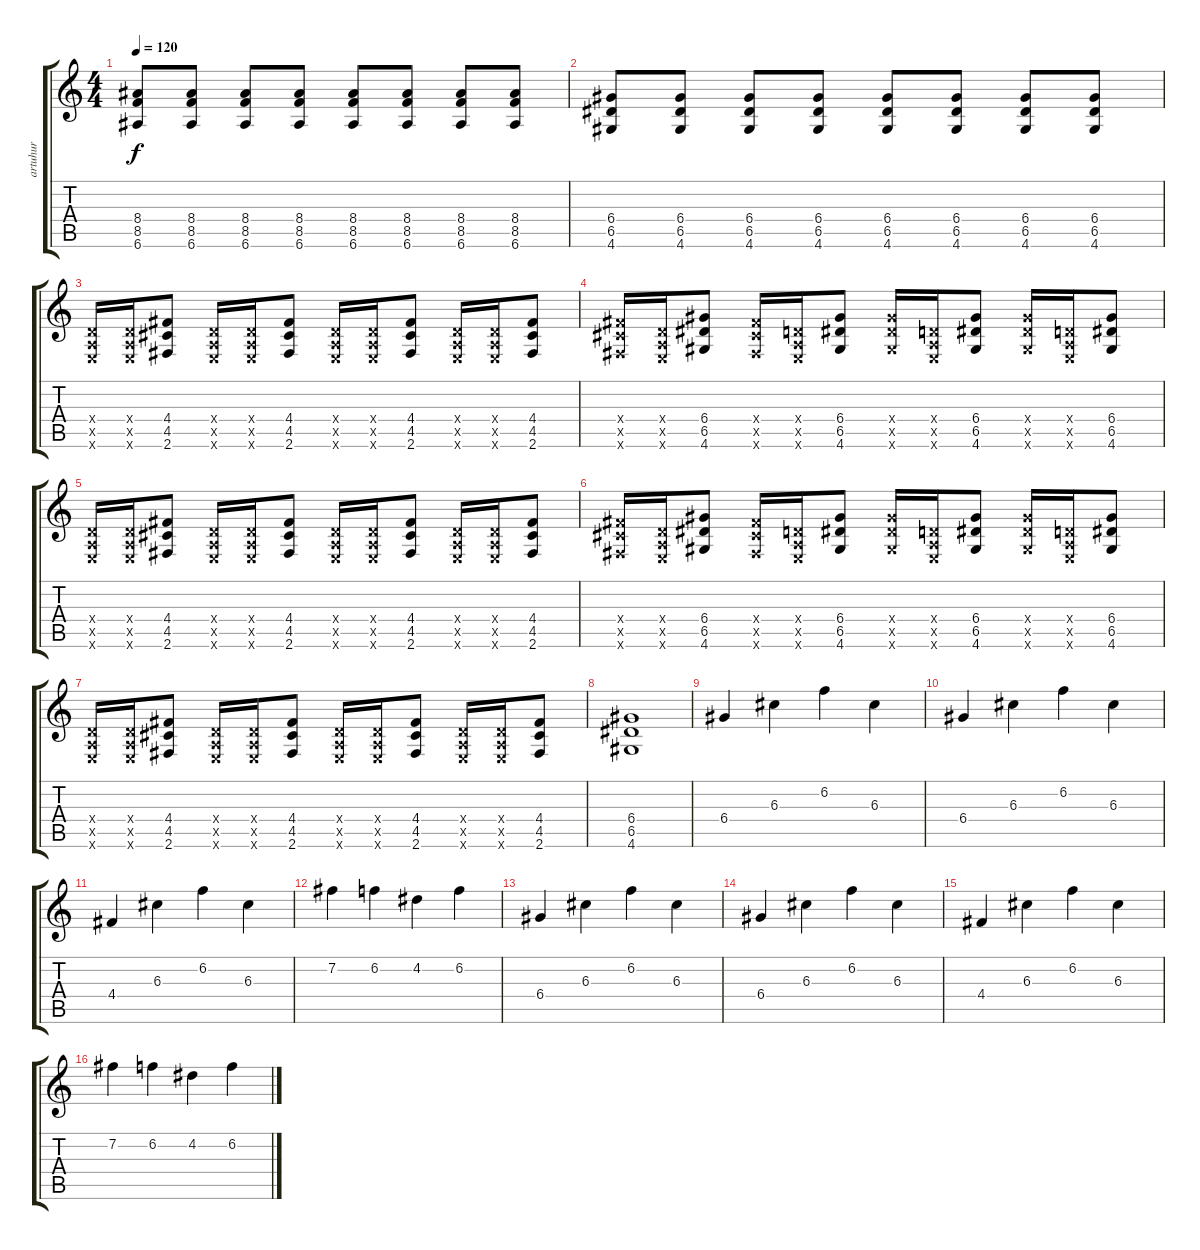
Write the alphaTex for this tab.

\track ("artuhur" "artuhur") {instrument distortionguitar}
\staff {score tabs}
\tuning (E4 B3 G3 D3 A2 E2) {hide}
\ts (4 4)
\tempo 120
\clef g2
\ks c
(8.4 8.5 6.6).8{dy f} (8.4 8.5 6.6).8 (8.4 8.5 6.6).8 (8.4 8.5 6.6).8 (8.4 8.5 6.6).8 (8.4 8.5 6.6).8 (8.4 8.5 6.6).8 (8.4 8.5 6.6).8 |
(6.4 6.5 4.6).8 (6.4 6.5 4.6).8 (6.4 6.5 4.6).8 (6.4 6.5 4.6).8 (6.4 6.5 4.6).8 (6.4 6.5 4.6).8 (6.4 6.5 4.6).8 (6.4 6.5 4.6).8 |
(0.4{x} 0.5{x} 0.6{x}).16 (0.4{x} 0.5{x} 0.6{x}).16 (4.4 4.5 2.6).8 (0.4{x} 0.5{x} 0.6{x}).16 (0.4{x} 0.5{x} 0.6{x}).16 (4.4 4.5 2.6).8 (0.4{x} 0.5{x} 0.6{x}).16 (0.4{x} 0.5{x} 0.6{x}).16 (4.4 4.5 2.6).8 (0.4{x} 0.5{x} 0.6{x}).16 (0.4{x} 0.5{x} 0.6{x}).16 (4.4 4.5 2.6).8 |
(4.4{x} 4.5{x} 2.6{x}).16 (0.4{x} 0.5{x} 0.6{x}).16 (6.4 6.5 4.6).8 (4.4{x} 4.5{x} 2.6{x}).16 (0.4{x} 0.5{x} 0.6{x}).16 (6.4 6.5 4.6).8 (6.4{x} 6.5{x} 4.6{x}).16 (0.4{x} 0.5{x} 0.6{x}).16 (6.4 6.5 4.6).8 (6.4{x} 6.5{x} 4.6{x}).16 (0.4{x} 0.5{x} 0.6{x}).16 (6.4 6.5 4.6).8 |
(0.4{x} 0.5{x} 0.6{x}).16 (0.4{x} 0.5{x} 0.6{x}).16 (4.4 4.5 2.6).8 (0.4{x} 0.5{x} 0.6{x}).16 (0.4{x} 0.5{x} 0.6{x}).16 (4.4 4.5 2.6).8 (0.4{x} 0.5{x} 0.6{x}).16 (0.4{x} 0.5{x} 0.6{x}).16 (4.4 4.5 2.6).8 (0.4{x} 0.5{x} 0.6{x}).16 (0.4{x} 0.5{x} 0.6{x}).16 (4.4 4.5 2.6).8 |
(4.4{x} 4.5{x} 2.6{x}).16 (0.4{x} 0.5{x} 0.6{x}).16 (6.4 6.5 4.6).8 (4.4{x} 4.5{x} 2.6{x}).16 (0.4{x} 0.5{x} 0.6{x}).16 (6.4 6.5 4.6).8 (6.4{x} 6.5{x} 4.6{x}).16 (0.4{x} 0.5{x} 0.6{x}).16 (6.4 6.5 4.6).8 (6.4{x} 6.5{x} 4.6{x}).16 (0.4{x} 0.5{x} 0.6{x}).16 (6.4 6.5 4.6).8 |
(0.4{x} 0.5{x} 0.6{x}).16 (0.4{x} 0.5{x} 0.6{x}).16 (4.4 4.5 2.6).8 (0.4{x} 0.5{x} 0.6{x}).16 (0.4{x} 0.5{x} 0.6{x}).16 (4.4 4.5 2.6).8 (0.4{x} 0.5{x} 0.6{x}).16 (0.4{x} 0.5{x} 0.6{x}).16 (4.4 4.5 2.6).8 (0.4{x} 0.5{x} 0.6{x}).16 (0.4{x} 0.5{x} 0.6{x}).16 (4.4 4.5 2.6).8 |
(6.4 6.5 4.6).1 |
6.4.4 6.3.4 6.2.4 6.3.4 |
6.4.4 6.3.4 6.2.4 6.3.4 |
4.4.4 6.3.4 6.2.4 6.3.4 |
7.2.4 6.2.4 4.2.4 6.2.4 |
6.4.4 6.3.4 6.2.4 6.3.4 |
6.4.4 6.3.4 6.2.4 6.3.4 |
4.4.4 6.3.4 6.2.4 6.3.4 |
7.2.4 6.2.4 4.2.4 6.2.4
